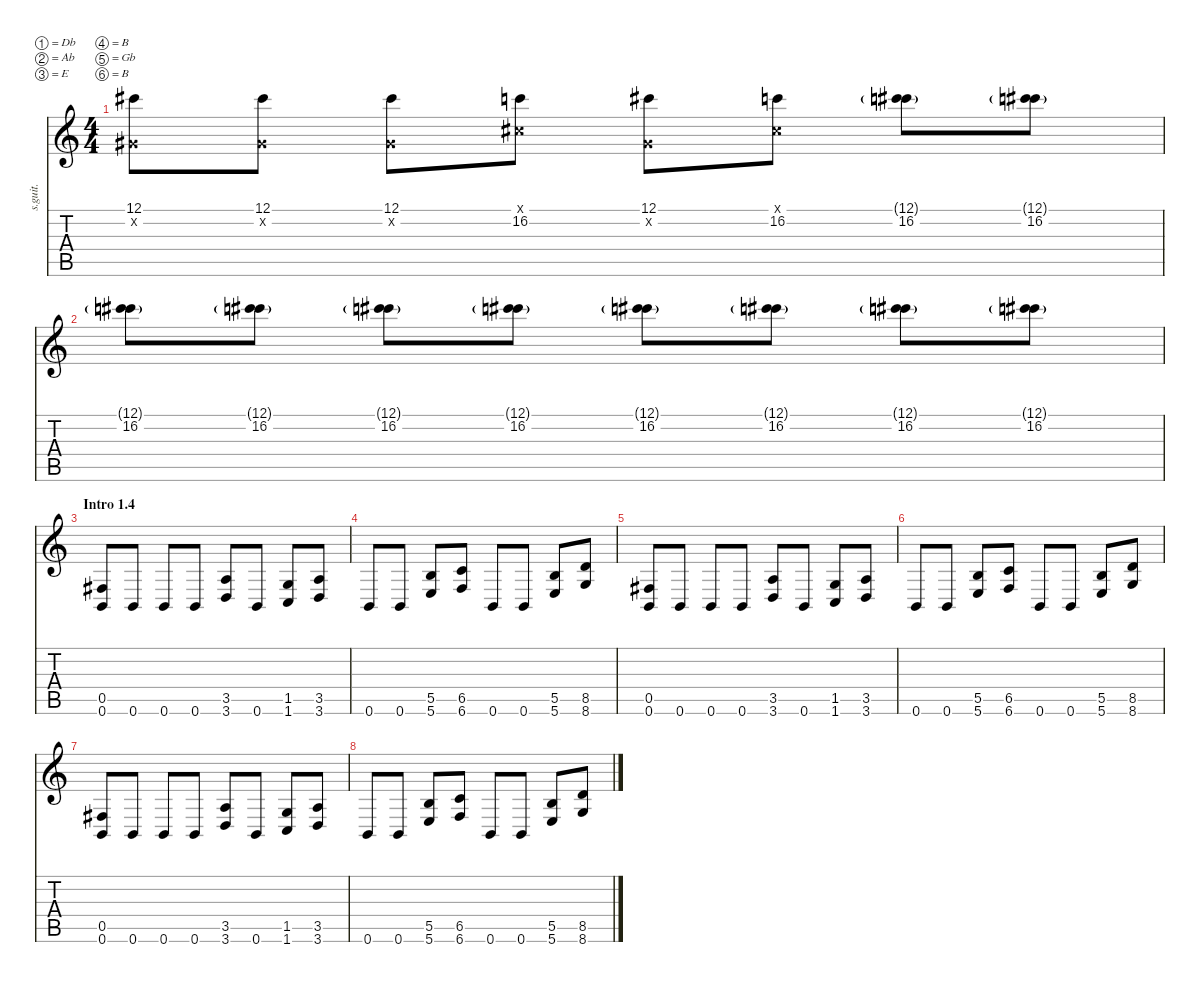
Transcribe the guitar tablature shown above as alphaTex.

\defaultSystemsLayout 4
\hideDynamics
\bracketExtendMode nobrackets
\track ("Mick Thomson" "s.guit.") {instrument distortionguitar}
\staff {score tabs}
\tuning (Db4 Ab3 E3 B2 Gb2 B1)
\ts (4 4)
\tempo (205 hide)
\clef g2
\ks c
(12.1{acc #} 0.2{x acc #}).8{lyrics (0 "") lyrics (1 "") lyrics (2 "") lyrics (3 "") lyrics (4 "") dy f} (12.1{acc #} 0.2{x acc #}).8{lyrics (0 "") lyrics (1 "") lyrics (2 "") lyrics (3 "") lyrics (4 "")} (12.1{acc #} 0.2{x acc #}).8{lyrics (0 "") lyrics (1 "") lyrics (2 "") lyrics (3 "") lyrics (4 "")} (0.1{x acc #} 16.2).8{lyrics (0 "") lyrics (1 "") lyrics (2 "") lyrics (3 "") lyrics (4 "") dy mf} (12.1{acc #} 0.2{x acc #}).8{lyrics (0 "") lyrics (1 "") lyrics (2 "") lyrics (3 "") lyrics (4 "") dy f} (0.1{x acc #} 16.2).8{lyrics (0 "") lyrics (1 "") lyrics (2 "") lyrics (3 "") lyrics (4 "") dy mf} (12.1{g acc #} 16.2).8{lyrics (0 "") lyrics (1 "") lyrics (2 "") lyrics (3 "") lyrics (4 "") dy f} (12.1{g acc #} 16.2).8{lyrics (0 "") lyrics (1 "") lyrics (2 "") lyrics (3 "") lyrics (4 "")} |
(12.1{g acc #} 16.2).8{lyrics (0 "") lyrics (1 "") lyrics (2 "") lyrics (3 "") lyrics (4 "")} (12.1{g acc #} 16.2).8{lyrics (0 "") lyrics (1 "") lyrics (2 "") lyrics (3 "") lyrics (4 "")} (12.1{g acc #} 16.2).8{lyrics (0 "") lyrics (1 "") lyrics (2 "") lyrics (3 "") lyrics (4 "")} (12.1{g acc #} 16.2).8{lyrics (0 "") lyrics (1 "") lyrics (2 "") lyrics (3 "") lyrics (4 "")} (12.1{g acc #} 16.2).8{lyrics (0 "") lyrics (1 "") lyrics (2 "") lyrics (3 "") lyrics (4 "")} (12.1{g acc #} 16.2).8{lyrics (0 "") lyrics (1 "") lyrics (2 "") lyrics (3 "") lyrics (4 "")} (12.1{g acc #} 16.2).8{lyrics (0 "") lyrics (1 "") lyrics (2 "") lyrics (3 "") lyrics (4 "")} (12.1{g acc #} 16.2).8{lyrics (0 "") lyrics (1 "") lyrics (2 "") lyrics (3 "") lyrics (4 "")} |
\section ("" "Intro 1.4")
\tempo (210 hide)
(0.5{acc #} 0.6).8{lyrics (0 "") lyrics (1 "") lyrics (2 "") lyrics (3 "") lyrics (4 "")} 0.6.8{lyrics (0 "") lyrics (1 "") lyrics (2 "") lyrics (3 "") lyrics (4 "")} 0.6.8{lyrics (0 "") lyrics (1 "") lyrics (2 "") lyrics (3 "") lyrics (4 "")} 0.6.8{lyrics (0 "") lyrics (1 "") lyrics (2 "") lyrics (3 "") lyrics (4 "")} (3.5 3.6).8{lyrics (0 "") lyrics (1 "") lyrics (2 "") lyrics (3 "") lyrics (4 "")} 0.6.8{lyrics (0 "") lyrics (1 "") lyrics (2 "") lyrics (3 "") lyrics (4 "")} (1.5 1.6).8{lyrics (0 "") lyrics (1 "") lyrics (2 "") lyrics (3 "") lyrics (4 "")} (3.5 3.6).8{lyrics (0 "") lyrics (1 "") lyrics (2 "") lyrics (3 "") lyrics (4 "")} |
0.6.8{lyrics (0 "") lyrics (1 "") lyrics (2 "") lyrics (3 "") lyrics (4 "")} 0.6.8{lyrics (0 "") lyrics (1 "") lyrics (2 "") lyrics (3 "") lyrics (4 "")} (5.5 5.6).8{lyrics (0 "") lyrics (1 "") lyrics (2 "") lyrics (3 "") lyrics (4 "")} (6.5 6.6).8{lyrics (0 "") lyrics (1 "") lyrics (2 "") lyrics (3 "") lyrics (4 "")} 0.6.8{lyrics (0 "") lyrics (1 "") lyrics (2 "") lyrics (3 "") lyrics (4 "")} 0.6.8{lyrics (0 "") lyrics (1 "") lyrics (2 "") lyrics (3 "") lyrics (4 "")} (5.5 5.6).8{lyrics (0 "") lyrics (1 "") lyrics (2 "") lyrics (3 "") lyrics (4 "")} (8.5 8.6).8{lyrics (0 "") lyrics (1 "") lyrics (2 "") lyrics (3 "") lyrics (4 "")} |
(0.5{acc #} 0.6).8{lyrics (0 "") lyrics (1 "") lyrics (2 "") lyrics (3 "") lyrics (4 "")} 0.6.8{lyrics (0 "") lyrics (1 "") lyrics (2 "") lyrics (3 "") lyrics (4 "")} 0.6.8{lyrics (0 "") lyrics (1 "") lyrics (2 "") lyrics (3 "") lyrics (4 "")} 0.6.8{lyrics (0 "") lyrics (1 "") lyrics (2 "") lyrics (3 "") lyrics (4 "")} (3.5 3.6).8{lyrics (0 "") lyrics (1 "") lyrics (2 "") lyrics (3 "") lyrics (4 "")} 0.6.8{lyrics (0 "") lyrics (1 "") lyrics (2 "") lyrics (3 "") lyrics (4 "")} (1.5 1.6).8{lyrics (0 "") lyrics (1 "") lyrics (2 "") lyrics (3 "") lyrics (4 "")} (3.5 3.6).8{lyrics (0 "") lyrics (1 "") lyrics (2 "") lyrics (3 "") lyrics (4 "")} |
0.6.8{lyrics (0 "") lyrics (1 "") lyrics (2 "") lyrics (3 "") lyrics (4 "")} 0.6.8{lyrics (0 "") lyrics (1 "") lyrics (2 "") lyrics (3 "") lyrics (4 "")} (5.5 5.6).8{lyrics (0 "") lyrics (1 "") lyrics (2 "") lyrics (3 "") lyrics (4 "")} (6.5 6.6).8{lyrics (0 "") lyrics (1 "") lyrics (2 "") lyrics (3 "") lyrics (4 "")} 0.6.8{lyrics (0 "") lyrics (1 "") lyrics (2 "") lyrics (3 "") lyrics (4 "")} 0.6.8{lyrics (0 "") lyrics (1 "") lyrics (2 "") lyrics (3 "") lyrics (4 "")} (5.5 5.6).8{lyrics (0 "") lyrics (1 "") lyrics (2 "") lyrics (3 "") lyrics (4 "")} (8.5 8.6).8{lyrics (0 "") lyrics (1 "") lyrics (2 "") lyrics (3 "") lyrics (4 "")} |
(0.5{acc #} 0.6).8{lyrics (0 "") lyrics (1 "") lyrics (2 "") lyrics (3 "") lyrics (4 "")} 0.6.8{lyrics (0 "") lyrics (1 "") lyrics (2 "") lyrics (3 "") lyrics (4 "")} 0.6.8{lyrics (0 "") lyrics (1 "") lyrics (2 "") lyrics (3 "") lyrics (4 "")} 0.6.8{lyrics (0 "") lyrics (1 "") lyrics (2 "") lyrics (3 "") lyrics (4 "")} (3.5 3.6).8{lyrics (0 "") lyrics (1 "") lyrics (2 "") lyrics (3 "") lyrics (4 "")} 0.6.8{lyrics (0 "") lyrics (1 "") lyrics (2 "") lyrics (3 "") lyrics (4 "")} (1.5 1.6).8{lyrics (0 "") lyrics (1 "") lyrics (2 "") lyrics (3 "") lyrics (4 "")} (3.5 3.6).8{lyrics (0 "") lyrics (1 "") lyrics (2 "") lyrics (3 "") lyrics (4 "")} |
0.6.8{lyrics (0 "") lyrics (1 "") lyrics (2 "") lyrics (3 "") lyrics (4 "")} 0.6.8{lyrics (0 "") lyrics (1 "") lyrics (2 "") lyrics (3 "") lyrics (4 "")} (5.5 5.6).8{lyrics (0 "") lyrics (1 "") lyrics (2 "") lyrics (3 "") lyrics (4 "")} (6.5 6.6).8{lyrics (0 "") lyrics (1 "") lyrics (2 "") lyrics (3 "") lyrics (4 "")} 0.6.8{lyrics (0 "") lyrics (1 "") lyrics (2 "") lyrics (3 "") lyrics (4 "")} 0.6.8{lyrics (0 "") lyrics (1 "") lyrics (2 "") lyrics (3 "") lyrics (4 "")} (5.5 5.6).8{lyrics (0 "") lyrics (1 "") lyrics (2 "") lyrics (3 "") lyrics (4 "")} (8.5 8.6).8{lyrics (0 "") lyrics (1 "") lyrics (2 "") lyrics (3 "") lyrics (4 "")}
